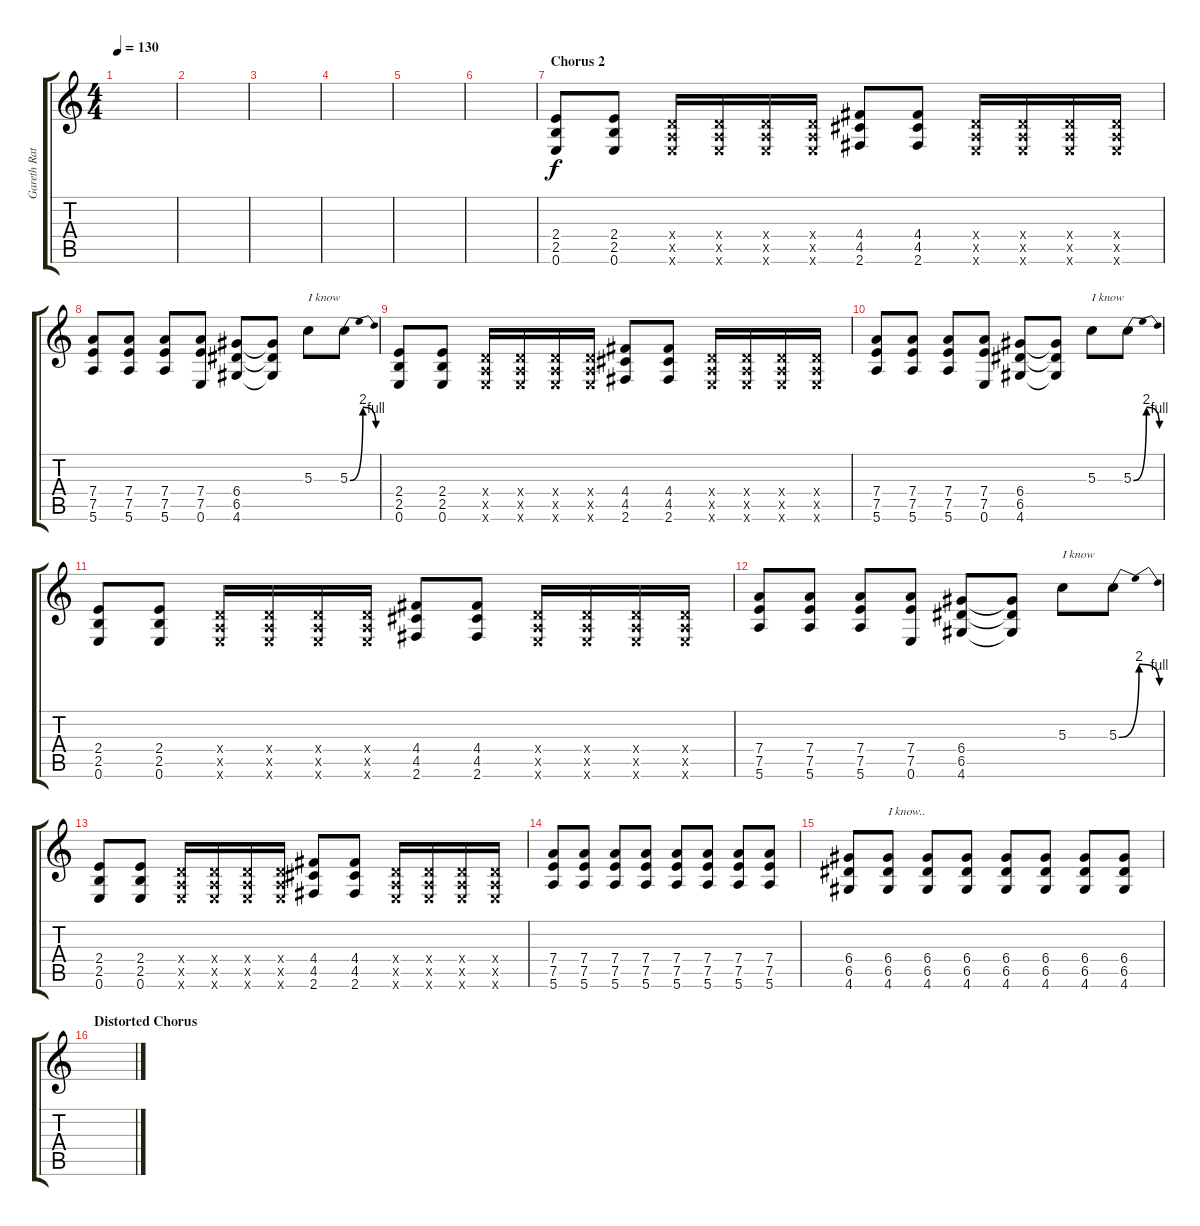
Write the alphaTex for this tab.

\track ("Gareth Ratcliffe - Chorus" "Gareth Rat") {instrument electricguitarclean}
\staff {score tabs}
\tuning (E4 B3 G3 D3 A2 E2) {hide}
\ts (4 4)
\tempo 130
\clef g2
\ks c
|
|
|
|
|
|
\section ("" "Chorus 2")
(2.4 2.5 0.6).8 (2.4 2.5 0.6).8 (0.4{x} 0.5{x} 0.6{x}).16 (0.4{x} 0.5{x} 0.6{x}).16 (0.4{x} 0.5{x} 0.6{x}).16 (0.4{x} 0.5{x} 0.6{x}).16 (4.4 4.5 2.6).8 (4.4 4.5 2.6).8 (0.4{x} 0.5{x} 0.6{x}).16 (0.4{x} 0.5{x} 0.6{x}).16 (0.4{x} 0.5{x} 0.6{x}).16 (0.4{x} 0.5{x} 0.6{x}).16 |
(7.4 7.5 5.6).8 (7.4 7.5 5.6).8 (7.4 7.5 5.6).8 (7.4 7.5 0.6).8 (6.4 6.5 4.6).8 (6.4{t} 6.5{t} 4.6{t}).8 5.3.8{txt "I know"} 5.3{be (bendrelease 0 0 30 8 30 8 60 4)}.8 |
(2.4 2.5 0.6).8 (2.4 2.5 0.6).8 (0.4{x} 0.5{x} 0.6{x}).16 (0.4{x} 0.5{x} 0.6{x}).16 (0.4{x} 0.5{x} 0.6{x}).16 (0.4{x} 0.5{x} 0.6{x}).16 (4.4 4.5 2.6).8 (4.4 4.5 2.6).8 (0.4{x} 0.5{x} 0.6{x}).16 (0.4{x} 0.5{x} 0.6{x}).16 (0.4{x} 0.5{x} 0.6{x}).16 (0.4{x} 0.5{x} 0.6{x}).16 |
(7.4 7.5 5.6).8 (7.4 7.5 5.6).8 (7.4 7.5 5.6).8 (7.4 7.5 0.6).8 (6.4 6.5 4.6).8 (6.4{t} 6.5{t} 4.6{t}).8 5.3.8{txt "I know"} 5.3{be (bendrelease 0 0 30 8 30 8 60 4)}.8 |
(2.4 2.5 0.6).8 (2.4 2.5 0.6).8 (0.4{x} 0.5{x} 0.6{x}).16 (0.4{x} 0.5{x} 0.6{x}).16 (0.4{x} 0.5{x} 0.6{x}).16 (0.4{x} 0.5{x} 0.6{x}).16 (4.4 4.5 2.6).8 (4.4 4.5 2.6).8 (0.4{x} 0.5{x} 0.6{x}).16 (0.4{x} 0.5{x} 0.6{x}).16 (0.4{x} 0.5{x} 0.6{x}).16 (0.4{x} 0.5{x} 0.6{x}).16 |
(7.4 7.5 5.6).8 (7.4 7.5 5.6).8 (7.4 7.5 5.6).8 (7.4 7.5 0.6).8 (6.4 6.5 4.6).8 (6.4{t} 6.5{t} 4.6{t}).8 5.3.8{txt "I know"} 5.3{be (bendrelease 0 0 30 8 30 8 60 4)}.8 |
(2.4 2.5 0.6).8 (2.4 2.5 0.6).8 (0.4{x} 0.5{x} 0.6{x}).16 (0.4{x} 0.5{x} 0.6{x}).16 (0.4{x} 0.5{x} 0.6{x}).16 (0.4{x} 0.5{x} 0.6{x}).16 (4.4 4.5 2.6).8 (4.4 4.5 2.6).8 (0.4{x} 0.5{x} 0.6{x}).16 (0.4{x} 0.5{x} 0.6{x}).16 (0.4{x} 0.5{x} 0.6{x}).16 (0.4{x} 0.5{x} 0.6{x}).16 |
(7.4 7.5 5.6).8 (7.4 7.5 5.6).8 (7.4 7.5 5.6).8 (7.4 7.5 5.6).8 (7.4 7.5 5.6).8 (7.4 7.5 5.6).8 (7.4 7.5 5.6).8 (7.4 7.5 5.6).8 |
(6.4 6.5 4.6).8 (6.4 6.5 4.6).8{txt "I know.."} (6.4 6.5 4.6).8 (6.4 6.5 4.6).8 (6.4 6.5 4.6).8 (6.4 6.5 4.6).8 (6.4 6.5 4.6).8 (6.4 6.5 4.6).8 |
\section ("" "Distorted Chorus")
